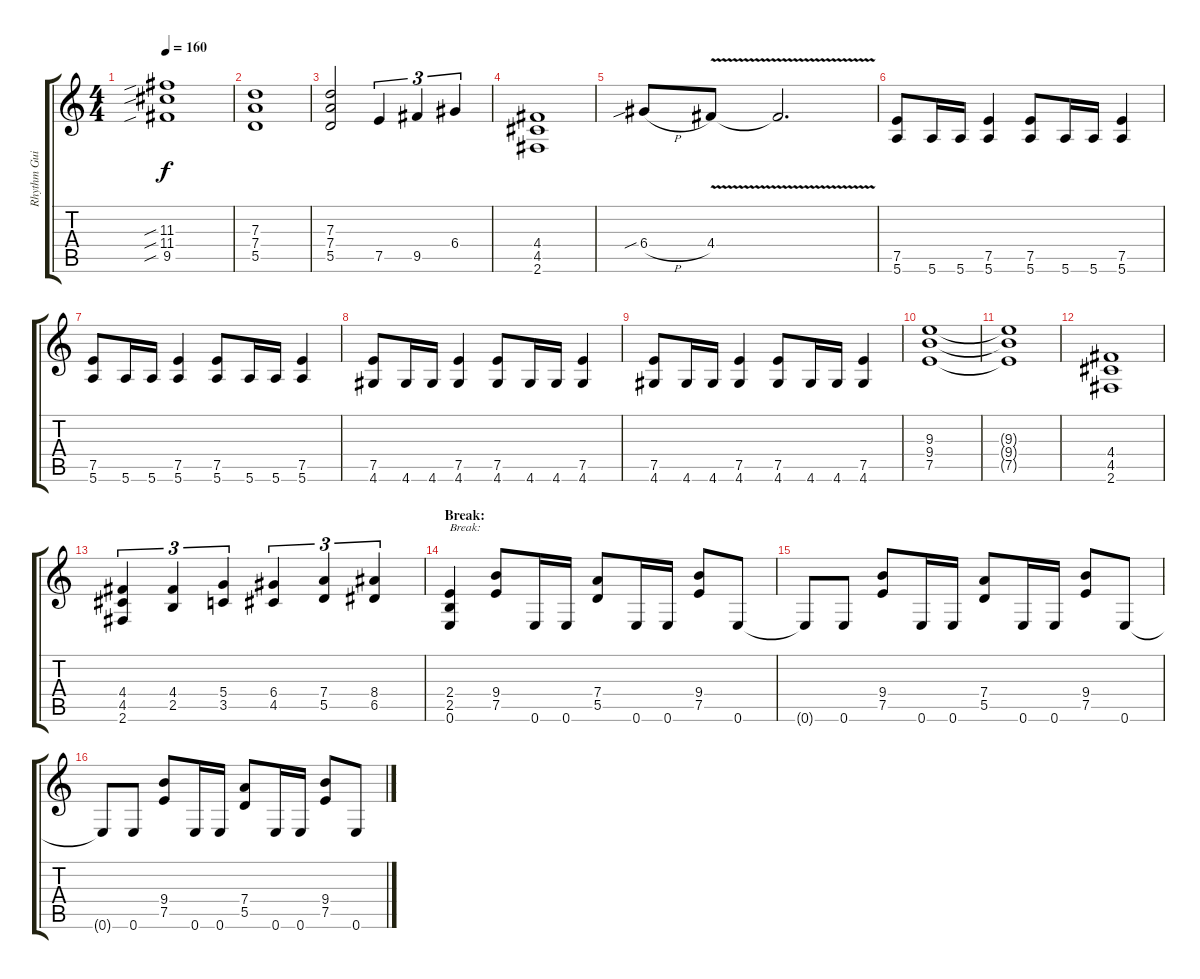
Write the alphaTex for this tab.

\track ("Rhythm Guitar 1" "Rhythm Gui") {instrument distortionguitar}
\staff {score tabs}
\tuning (E4 B3 G3 D3 A2 E2) {hide}
\ts (4 4)
\tempo 160
\clef g2
\ks c
(11.3{sib} 11.4{sib} 9.5{sib}).1{dy f} |
(7.3 7.4 5.5).1 |
(7.3 7.4 5.5).2 7.5.4{tu (3 2)} 9.5.4{tu (3 2)} 6.4.4{tu (3 2)} |
(4.4 4.5 2.6).1 |
6.4{sib h}.8 4.4{v}.8 4.4{t}.2{d} |
(7.5 5.6).8 5.6.16 5.6.16 (7.5 5.6).4 (7.5 5.6).8 5.6.16 5.6.16 (7.5 5.6).4 |
(7.5 5.6).8 5.6.16 5.6.16 (7.5 5.6).4 (7.5 5.6).8 5.6.16 5.6.16 (7.5 5.6).4 |
(7.5 4.6).8 4.6.16 4.6.16 (7.5 4.6).4 (7.5 4.6).8 4.6.16 4.6.16 (7.5 4.6).4 |
(7.5 4.6).8 4.6.16 4.6.16 (7.5 4.6).4 (7.5 4.6).8 4.6.16 4.6.16 (7.5 4.6).4 |
(9.3 9.4 7.5).1 |
(9.3{t} 9.4{t} 7.5{t}).1 |
(4.4 4.5 2.6).1 |
(4.4 4.5 2.6).4{tu (3 2)} (4.4 2.5).4{tu (3 2)} (5.4 3.5).4{tu (3 2)} (6.4 4.5).4{tu (3 2)} (7.4 5.5).4{tu (3 2)} (8.4 6.5).4{tu (3 2)} |
\section ("" "Break:")
(2.4 2.5 0.6).4{txt "Break:"} (9.4 7.5).8 0.6.16 0.6.16 (7.4 5.5).8 0.6.16 0.6.16 (9.4 7.5).8 0.6.8 |
0.6{t}.8 0.6.8 (9.4 7.5).8 0.6.16 0.6.16 (7.4 5.5).8 0.6.16 0.6.16 (9.4 7.5).8 0.6.8 |
0.6{t}.8 0.6.8 (9.4 7.5).8 0.6.16 0.6.16 (7.4 5.5).8 0.6.16 0.6.16 (9.4 7.5).8 0.6.8
